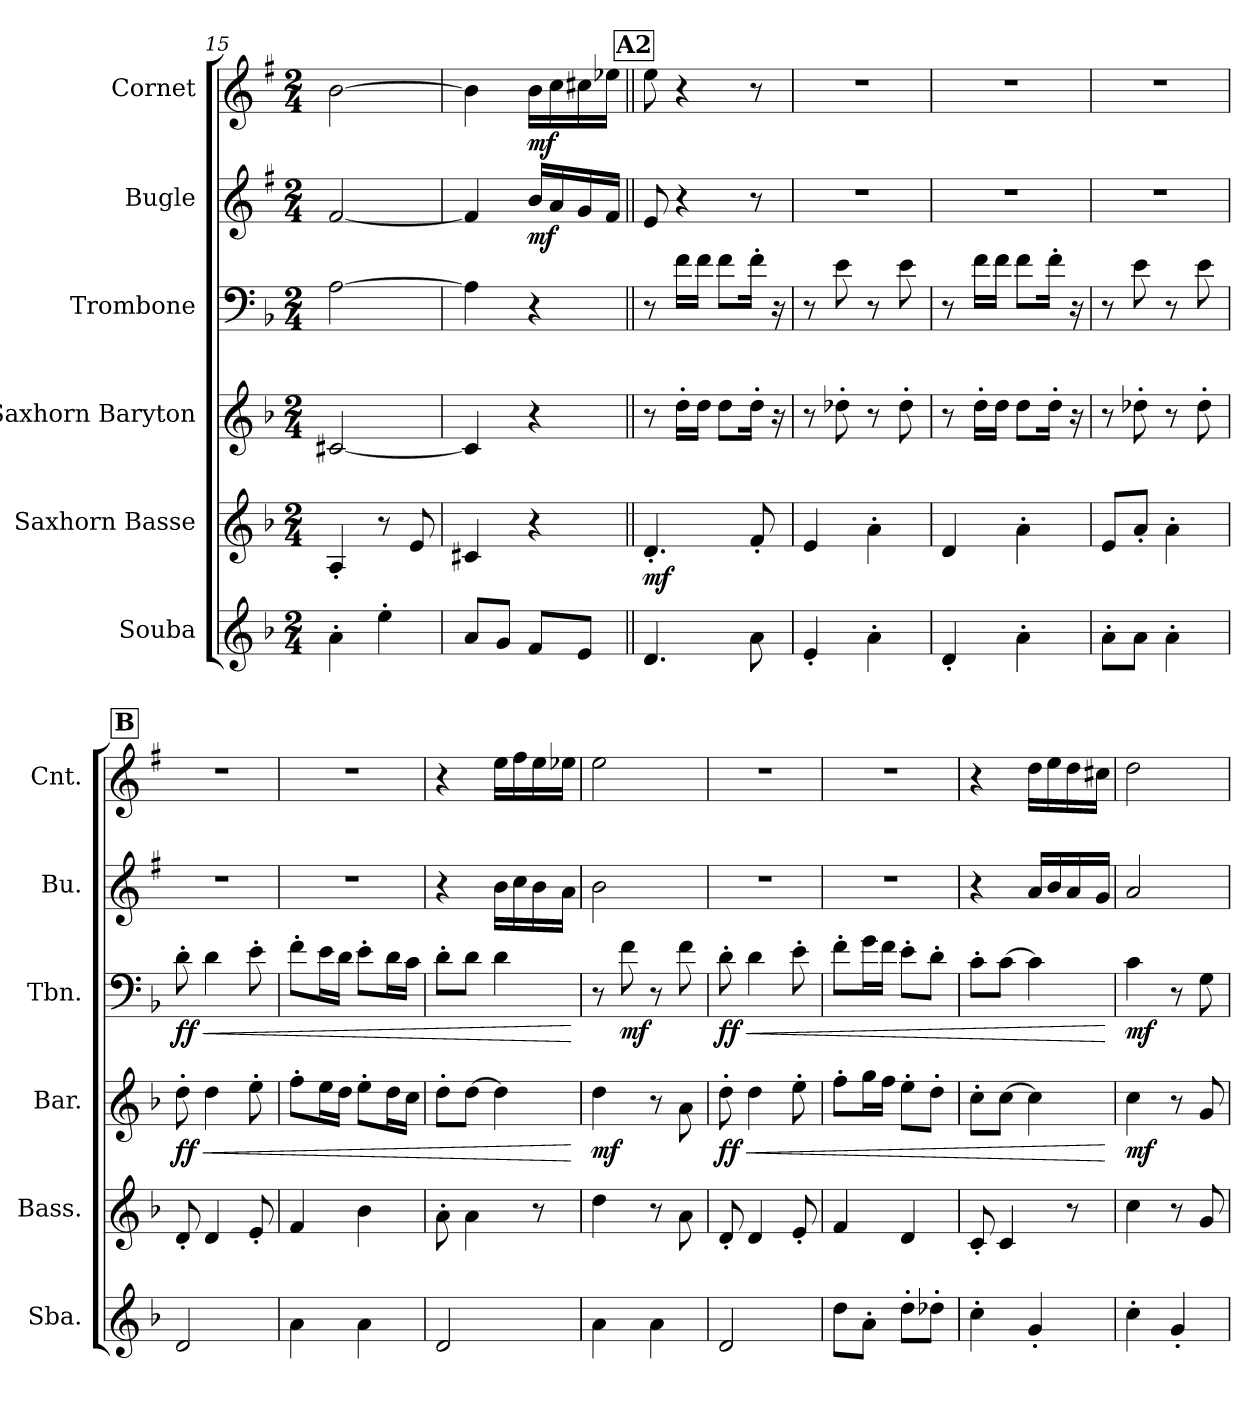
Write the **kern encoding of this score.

**kern	**kern	**dynam	**kern	**dynam	**kern	**dynam	**kern	**dynam	**kern	**dynam
*part6	*part5	*part5	*part4	*part4	*part3	*part3	*part2	*part2	*part1	*part1
*staff6	*staff5	*staff5	*staff4	*staff4	*staff3	*staff3	*staff2	*staff2	*staff1	*staff1
*I"Souba	*I"Saxhorn Basse	*	*I"Saxhorn Baryton	*	*I"Trombone	*	*I"Bugle	*	*I"Cornet	*
*I'Sba.	*I'Bass.	*	*I'Bar.	*	*I'Tbn.	*	*I'Bu.	*	*I'Cnt.	*
*clefG2	*clefG2	*	*clefG2	*	*clefF4	*	*clefG2	*	*clefG2	*
*ITrd15c26	*ITrd8c14	*	*ITrd8c14	*	*	*	*ITrd1c2	*	*ITrd1c2	*
*k[b-]	*k[b-]	*	*k[b-]	*	*k[b-]	*	*k[b-]	*	*k[b-]	*
*M2/4	*M2/4	*	*M2/4	*	*M2/4	*	*M2/4	*	*M2/4	*
=15	=15	=15	=15	=15	=15	=15	=15	=15	=15	=15
4AA'\	4AA'/	.	[2C#X/	.	[2A\	.	[2e/	.	[2a\	.
4E'\	8r	.	.	.	.	.	.	.	.	.
.	8E/	.	.	.	.	.	.	.	.	.
=16	=16	=16	=16	=16	=16	=16	=16	=16	=16	=16
8AA/L	4C#X/	.	4C#/]	.	4A\]	.	4e/]	.	4a\]	.
8GG/J	.	.	.	.	.	.	.	.	.	.
!	!	!	!	!	!	!	!	!LO:DY:b	!	!LO:DY:b
8FF/L	4r	.	4r	.	4r	.	16a/LL	mf	16a\LL	mf
.	.	.	.	.	.	.	16g/	.	16b-\	.
8EE/J	.	.	.	.	.	.	16f/	.	16bn\	.
.	.	.	.	.	.	.	16e/JJ	.	16dd-X\JJ	.
!!LO:LB:g=z
!!LO:REH:place=s1:a:B:fs=14:t=A2
=17||	=17||	=17||	=17||	=17||	=17||	=17||	=17||	=17||	=17||	=17||
!	!	!LO:DY:b	!	!	!	!	!	!	!	!
4.DD/	4.D'/	mf	8r	.	8r	.	8d/	.	8dd\	.
.	.	.	16d'\LL	.	16f\LL	.	4r	.	4r	.
.	.	.	16d\JJ	.	16f\JJ	.	.	.	.	.
.	.	.	8d\L	.	8f\L	.	.	.	.	.
8AA\	8F'/	.	16d'\Jk	.	16f'\Jk	.	8r	.	8r	.
.	.	.	16r	.	16r	.	.	.	.	.
=18	=18	=18	=18	=18	=18	=18	=18	=18	=18	=18
4EE'/	4E/	.	8r	.	8r	.	2r	.	2r	.
.	.	.	8d-X'\	.	8e\	.	.	.	.	.
4AA'\	4A'\	.	8r	.	8r	.	.	.	.	.
.	.	.	8d-'\	.	8e\	.	.	.	.	.
=19	=19	=19	=19	=19	=19	=19	=19	=19	=19	=19
4DD'/	4D/	.	8r	.	8r	.	2r	.	2r	.
.	.	.	16d'\LL	.	16f\LL	.	.	.	.	.
.	.	.	16d\JJ	.	16f\JJ	.	.	.	.	.
4AA'\	4A'\	.	8d\L	.	8f\L	.	.	.	.	.
.	.	.	16d'\Jk	.	16f'\Jk	.	.	.	.	.
.	.	.	16r	.	16r	.	.	.	.	.
=20	=20	=20	=20	=20	=20	=20	=20	=20	=20	=20
8AA'\L	8E/L	.	8r	.	8r	.	2r	.	2r	.
8AA\J	8A'/J	.	8d-X'\	.	8e\	.	.	.	.	.
4AA'\	4A'\	.	8r	.	8r	.	.	.	.	.
.	.	.	8d-'\	.	8e\	.	.	.	.	.
!!LO:REH:place=s1:a:B:fs=14:t=B
=21	=21	=21	=21	=21	=21	=21	=21	=21	=21	=21
!	!	!	!	!LO:HP:b	!	!LO:HP:b	!	!	!	!
!	!	!	!	!LO:DY:n=1:b	!	!LO:DY:n=1:b	!	!	!	!
2DD/	8D'/	.	8d'\	< ff	8d'\	< ff	2r	.	2r	.
.	4D/	.	4d\	.	4d\	.	.	.	.	.
.	8E'/	.	8e'\	.	8e'\	.	.	.	.	.
!!LO:PB:g=z
=22	=22	=22	=22	=22	=22	=22	=22	=22	=22	=22
4AA\	4F/	.	8f'\L	.	8f'\L	.	2r	.	2r	.
.	.	.	16e\L	.	16e\L	.	.	.	.	.
.	.	.	16d\JJ	.	16d\JJ	.	.	.	.	.
4AA\	4B-\	.	8e'\L	.	8e'\L	.	.	.	.	.
.	.	.	16d\L	.	16d\L	.	.	.	.	.
.	.	.	16c\JJ	.	16c\JJ	.	.	.	.	.
=23	=23	=23	=23	=23	=23	=23	=23	=23	=23	=23
2DD/	8A'\	.	8d'\L	.	8d'\L	.	4r	.	4r	.
.	4A\	.	[8d\J	.	8d\J	.	.	.	.	.
.	.	.	4d\]	.	4d\	.	16a\LL	.	16dd\LL	.
.	.	.	.	.	.	.	16b-\	.	16ee\	.
.	8r	.	.	.	.	.	16a\	.	16dd\	.
.	.	.	.	.	.	.	16g\JJ	.	16dd-X\JJ	.
.	.	.	.	[	.	[	.	.	.	.
=24	=24	=24	=24	=24	=24	=24	=24	=24	=24	=24
!	!	!	!	!LO:DY:b	!	!	!	!	!	!
4AA\	4d\	.	4d\	mf	8r	.	2a\	.	2dd\	.
!	!	!	!	!	!	!LO:DY:b	!	!	!	!
.	.	.	.	.	8f\	mf	.	.	.	.
4AA\	8r	.	8r	.	8r	.	.	.	.	.
.	8A\	.	8A\	.	8f\	.	.	.	.	.
=25	=25	=25	=25	=25	=25	=25	=25	=25	=25	=25
!	!	!	!	!LO:HP:b	!	!LO:HP:b	!	!	!	!
!	!	!	!	!LO:DY:n=1:b	!	!LO:DY:n=1:b	!	!	!	!
2DD/	8D'/	.	8d'\	< ff	8d'\	< ff	2r	.	2r	.
.	4D/	.	4d\	.	4d\	.	.	.	.	.
.	8E'/	.	8e'\	.	8e'\	.	.	.	.	.
=26	=26	=26	=26	=26	=26	=26	=26	=26	=26	=26
8D\L	4F/	.	8f'\L	.	8f'\L	.	2r	.	2r	.
8AA'\J	.	.	16g\L	.	16g\L	.	.	.	.	.
.	.	.	16f\JJ	.	16f\JJ	.	.	.	.	.
8D'\L	4D/	.	8e'\L	.	8e'\L	.	.	.	.	.
8D-X'\J	.	.	8d'\J	.	8d'\J	.	.	.	.	.
!!LO:LB:g=z
=27	=27	=27	=27	=27	=27	=27	=27	=27	=27	=27
4C'\	8C'/	.	8c'\L	.	8c'\L	.	4r	.	4r	.
.	4C/	.	[8c\J	.	[8c\J	.	.	.	.	.
4GG'/	.	.	4c\]	.	4c\]	.	16g/LL	.	16cc\LL	.
.	.	.	.	.	.	.	16a/	.	16dd\	.
.	8r	.	.	.	.	.	16g/	.	16cc\	.
.	.	.	.	.	.	.	16f/JJ	.	16bn\JJ	.
.	.	.	.	[	.	[	.	.	.	.
=28	=28	=28	=28	=28	=28	=28	=28	=28	=28	=28
!	!	!	!	!LO:DY:b	!	!LO:DY:b	!	!	!	!
4C'\	4c\	.	4c\	mf	4c\	mf	2g/	.	2cc\	.
4GG'/	8r	.	8r	.	8r	.	.	.	.	.
.	8G/	.	8G/	.	8G\	.	.	.	.	.
=	=	=	=	=	=	=	=	=	=	=
*-	*-	*-	*-	*-	*-	*-	*-	*-	*-	*-
